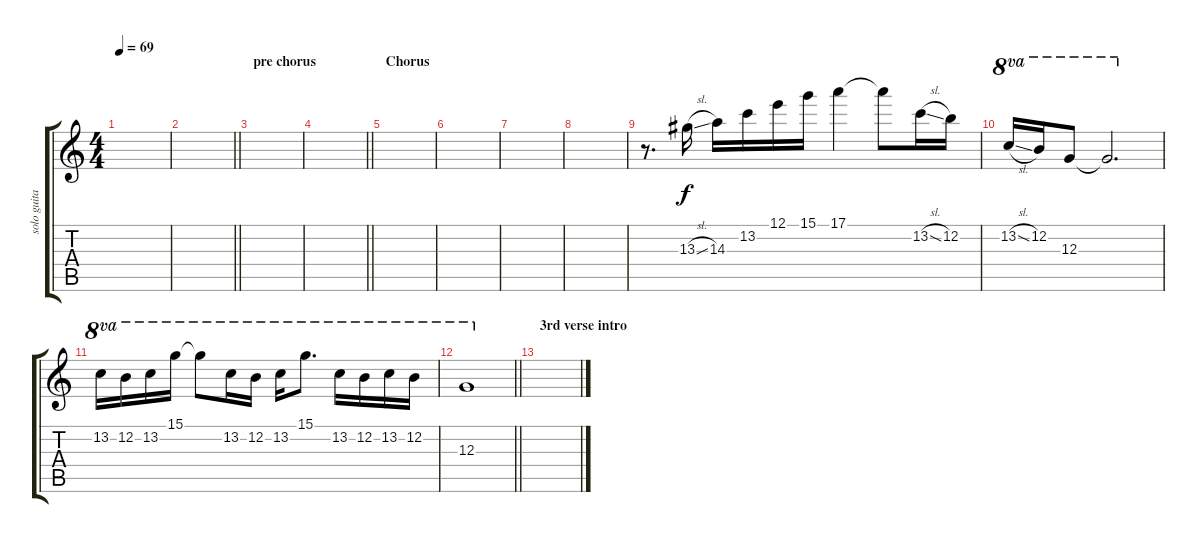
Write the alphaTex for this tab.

\track ("solo guitar" "solo guita") {instrument overdrivenguitar}
\staff {score tabs}
\tuning (E4 B3 G3 D3 A2 E2) {hide}
\ts (4 4)
\tempo 69
\clef g2
\ks c
|
\barLineRight lightlight
|
\section ("" "pre chorus")
|
\barLineRight lightlight
|
\section ("" "Chorus")
|
|
|
|
r.8{d} 13.3{sl}.16 14.3.16 13.2.16 12.1.16 15.1.16 17.1.4 17.1{t}.8 13.2{sl}.16 12.2.16 |
13.2{sl}.16{ot 8va} 12.2.16{ot 8va} 12.3.8{ot 8va} 12.3{t}.2{d ot 8va} |
13.2.16{ot 8va} 12.2.16{ot 8va} 13.2.16{ot 8va} 15.1.16{ot 8va} 15.1{t}.8{ot 8va} 13.2.16{ot 8va} 12.2.16{ot 8va} 13.2.16{ot 8va} 15.1.8{d ot 8va} 13.2.16{ot 8va} 12.2.16{ot 8va} 13.2.16{ot 8va} 12.2.16{ot 8va} |
\barLineRight lightlight
12.3.1{ot 8va} |
\section ("" "3rd verse intro")
